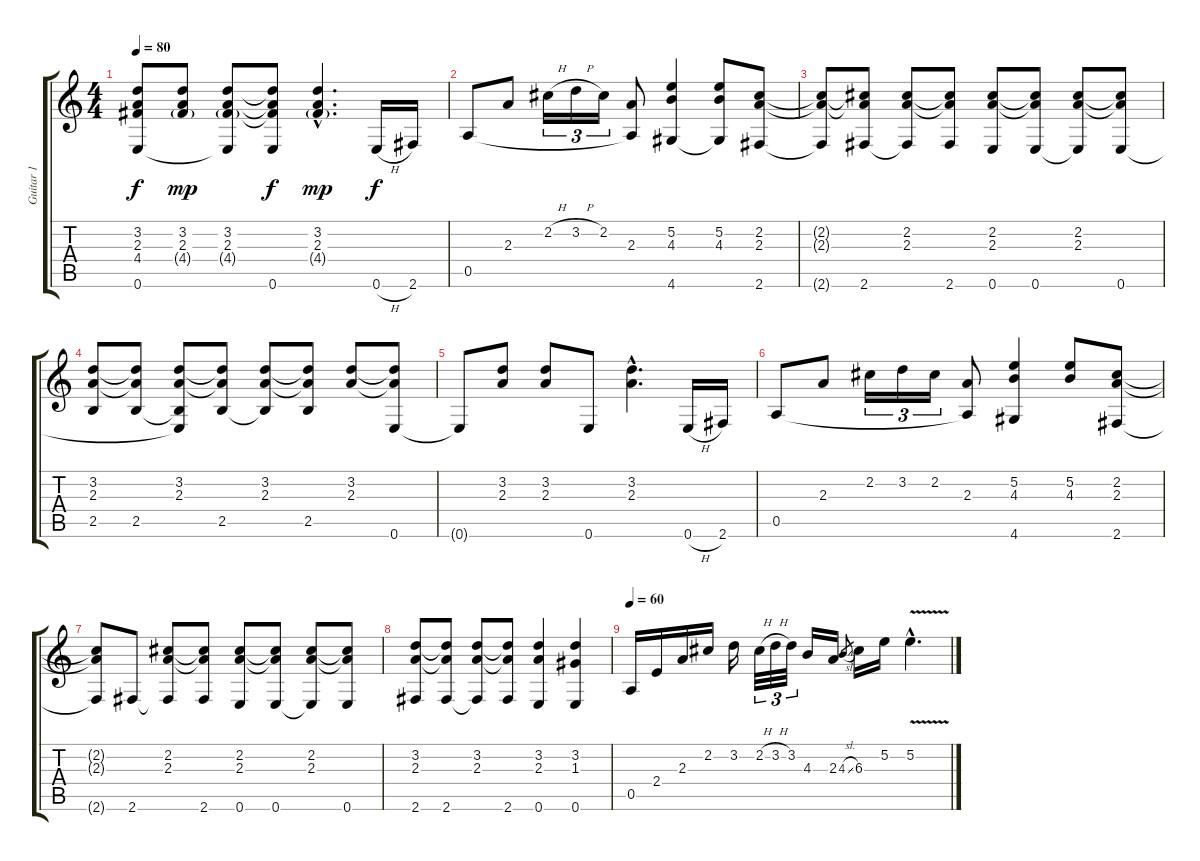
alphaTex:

\track ("Guitar 1" "Guitar 1") {instrument acousticguitarnylon}
\staff {score tabs}
\tuning (E4 B3 G3 D3 A2 E2) {hide}
\ts (4 4)
\tempo 80
\clef g2
\ks c
(3.2{t} 2.3{t} 4.4{t} 0.6{t}).8{dy f} (3.2 2.3 4.4{g}).8{dy mp} (3.2 2.3 4.4{g} 0.6{t}).8 (3.2{t} 2.3{t} 4.4{t} 0.6).8{dy f} (3.2{hac} 2.3{hac} 4.4{g hac}).4{d dy mp} 0.6{h}.16{dy f} 2.6.16 |
0.5.8 2.3.8 2.2{h}.16{tu (3 2)} 3.2{h}.16{tu (3 2)} 2.2.16{tu (3 2)} (2.3 0.5{t}).8 (5.2 4.3 4.6).4 (5.2 4.3 4.6{t}).8 (2.2 2.3 2.6).8 |
(2.2{t} 2.3{t} 2.6{t}).8 (2.2{t} 2.3{t} 2.6).8 (2.2 2.3 2.6{t}).8 (2.2{t} 2.3{t} 2.6).8 (2.2 2.3 0.6).8 (2.2{t} 2.3{t} 0.6).8 (2.2 2.3 0.6{t}).8 (2.2{t} 2.3{t} 0.6).8 |
(3.2 2.3 2.5).8 (3.2{t} 2.3{t} 2.5).8 (3.2 2.3 2.5{t} 0.6{t}).8 (3.2{t} 2.3{t} 2.5).8 (3.2 2.3 2.5{t}).8 (3.2{t} 2.3{t} 2.5).8 (3.2 2.3).8 (3.2{t} 2.3{t} 0.6).8 |
0.6{t}.8 (3.2 2.3).8 (3.2 2.3).8 0.6.8 (3.2{hac} 2.3{hac}).4{d} 0.6{h}.16 2.6.16 |
0.5.8 2.3.8 2.2.16{tu (3 2)} 3.2.16{tu (3 2)} 2.2.16{tu (3 2)} (2.3 0.5{t}).8 (5.2 4.3 4.6).4 (5.2 4.3).8 (2.2 2.3 2.6).8 |
(2.2{t} 2.3{t} 2.6{t}).8 2.6.8 (2.2 2.3 2.6{t}).8 (2.2{t} 2.3{t} 2.6).8 (2.2 2.3 0.6).8 (2.2{t} 2.3{t} 0.6).8 (2.2 2.3 0.6{t}).8 (2.2{t} 2.3{t} 0.6).8 |
(3.2 2.3 2.6).8 (3.2{t} 2.3{t} 2.6).8 (3.2 2.3 2.6{t}).8 (3.2{t} 2.3{t} 2.6).8 (3.2 2.3 0.6).4 (3.2 1.3 0.6).4 |
\tempo 60
0.5.16 2.4.16 2.3.16 2.2.16 3.2.16 2.2{h}.32{tu (3 2)} 3.2{h}.32{tu (3 2)} 3.2.32{tu (3 2)} 4.3.16 2.3.16 4.3{sl}.8{gr} 6.3.16 5.2.16 5.2{v hac}.4{d}
